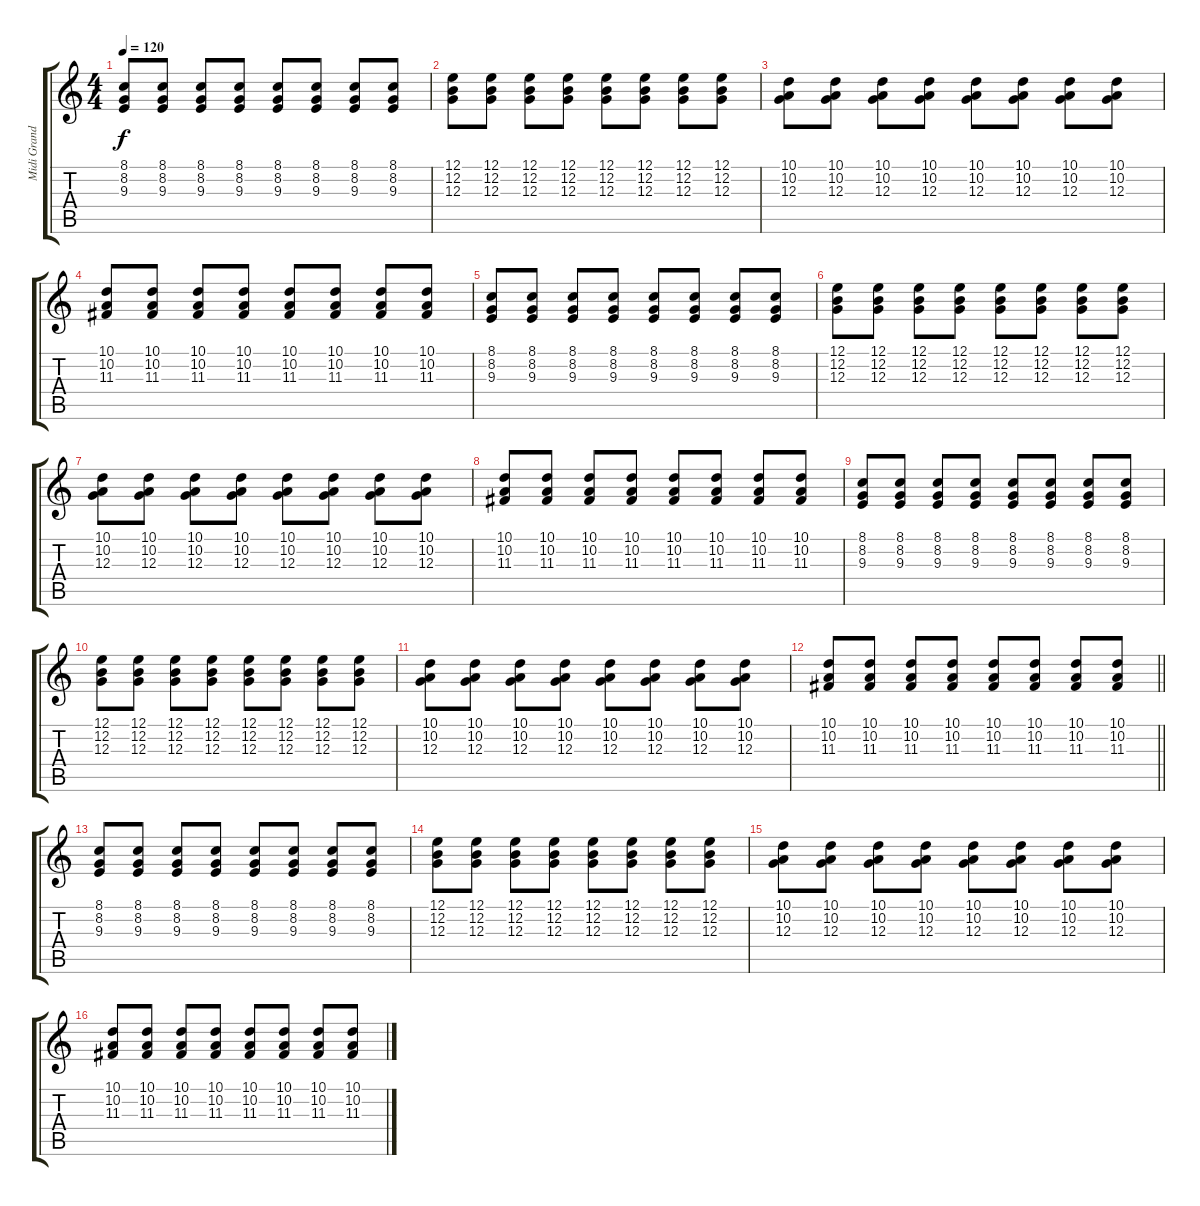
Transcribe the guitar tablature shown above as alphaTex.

\track ("Midi Grand -DE" "Midi Grand") {instrument acousticgrandpiano}
\staff {score tabs}
\tuning (E4 B3 G3 D3 A2 E2) {hide}
\ts (4 4)
\tempo 120
\clef g2
\ks c
(8.1 8.2 9.3).8{dy f} (8.1 8.2 9.3).8 (8.1 8.2 9.3).8 (8.1 8.2 9.3).8 (8.1 8.2 9.3).8 (8.1 8.2 9.3).8 (8.1 8.2 9.3).8 (8.1 8.2 9.3).8 |
(12.1 12.2 12.3).8 (12.1 12.2 12.3).8 (12.1 12.2 12.3).8 (12.1 12.2 12.3).8 (12.1 12.2 12.3).8 (12.1 12.2 12.3).8 (12.1 12.2 12.3).8 (12.1 12.2 12.3).8 |
(10.1 10.2 12.3).8 (10.1 10.2 12.3).8 (10.1 10.2 12.3).8 (10.1 10.2 12.3).8 (10.1 10.2 12.3).8 (10.1 10.2 12.3).8 (10.1 10.2 12.3).8 (10.1 10.2 12.3).8 |
(10.1 10.2 11.3).8 (10.1 10.2 11.3).8 (10.1 10.2 11.3).8 (10.1 10.2 11.3).8 (10.1 10.2 11.3).8 (10.1 10.2 11.3).8 (10.1 10.2 11.3).8 (10.1 10.2 11.3).8 |
(8.1 8.2 9.3).8 (8.1 8.2 9.3).8 (8.1 8.2 9.3).8 (8.1 8.2 9.3).8 (8.1 8.2 9.3).8 (8.1 8.2 9.3).8 (8.1 8.2 9.3).8 (8.1 8.2 9.3).8 |
(12.1 12.2 12.3).8 (12.1 12.2 12.3).8 (12.1 12.2 12.3).8 (12.1 12.2 12.3).8 (12.1 12.2 12.3).8 (12.1 12.2 12.3).8 (12.1 12.2 12.3).8 (12.1 12.2 12.3).8 |
(10.1 10.2 12.3).8 (10.1 10.2 12.3).8 (10.1 10.2 12.3).8 (10.1 10.2 12.3).8 (10.1 10.2 12.3).8 (10.1 10.2 12.3).8 (10.1 10.2 12.3).8 (10.1 10.2 12.3).8 |
(10.1 10.2 11.3).8 (10.1 10.2 11.3).8 (10.1 10.2 11.3).8 (10.1 10.2 11.3).8 (10.1 10.2 11.3).8 (10.1 10.2 11.3).8 (10.1 10.2 11.3).8 (10.1 10.2 11.3).8 |
(8.1 8.2 9.3).8 (8.1 8.2 9.3).8 (8.1 8.2 9.3).8 (8.1 8.2 9.3).8 (8.1 8.2 9.3).8 (8.1 8.2 9.3).8 (8.1 8.2 9.3).8 (8.1 8.2 9.3).8 |
(12.1 12.2 12.3).8 (12.1 12.2 12.3).8 (12.1 12.2 12.3).8 (12.1 12.2 12.3).8 (12.1 12.2 12.3).8 (12.1 12.2 12.3).8 (12.1 12.2 12.3).8 (12.1 12.2 12.3).8 |
(10.1 10.2 12.3).8 (10.1 10.2 12.3).8 (10.1 10.2 12.3).8 (10.1 10.2 12.3).8 (10.1 10.2 12.3).8 (10.1 10.2 12.3).8 (10.1 10.2 12.3).8 (10.1 10.2 12.3).8 |
\barLineRight lightlight
(10.1 10.2 11.3).8 (10.1 10.2 11.3).8 (10.1 10.2 11.3).8 (10.1 10.2 11.3).8 (10.1 10.2 11.3).8 (10.1 10.2 11.3).8 (10.1 10.2 11.3).8 (10.1 10.2 11.3).8 |
(8.1 8.2 9.3).8 (8.1 8.2 9.3).8 (8.1 8.2 9.3).8 (8.1 8.2 9.3).8 (8.1 8.2 9.3).8 (8.1 8.2 9.3).8 (8.1 8.2 9.3).8 (8.1 8.2 9.3).8 |
(12.1 12.2 12.3).8 (12.1 12.2 12.3).8 (12.1 12.2 12.3).8 (12.1 12.2 12.3).8 (12.1 12.2 12.3).8 (12.1 12.2 12.3).8 (12.1 12.2 12.3).8 (12.1 12.2 12.3).8 |
(10.1 10.2 12.3).8 (10.1 10.2 12.3).8 (10.1 10.2 12.3).8 (10.1 10.2 12.3).8 (10.1 10.2 12.3).8 (10.1 10.2 12.3).8 (10.1 10.2 12.3).8 (10.1 10.2 12.3).8 |
(10.1 10.2 11.3).8 (10.1 10.2 11.3).8 (10.1 10.2 11.3).8 (10.1 10.2 11.3).8 (10.1 10.2 11.3).8 (10.1 10.2 11.3).8 (10.1 10.2 11.3).8 (10.1 10.2 11.3).8
